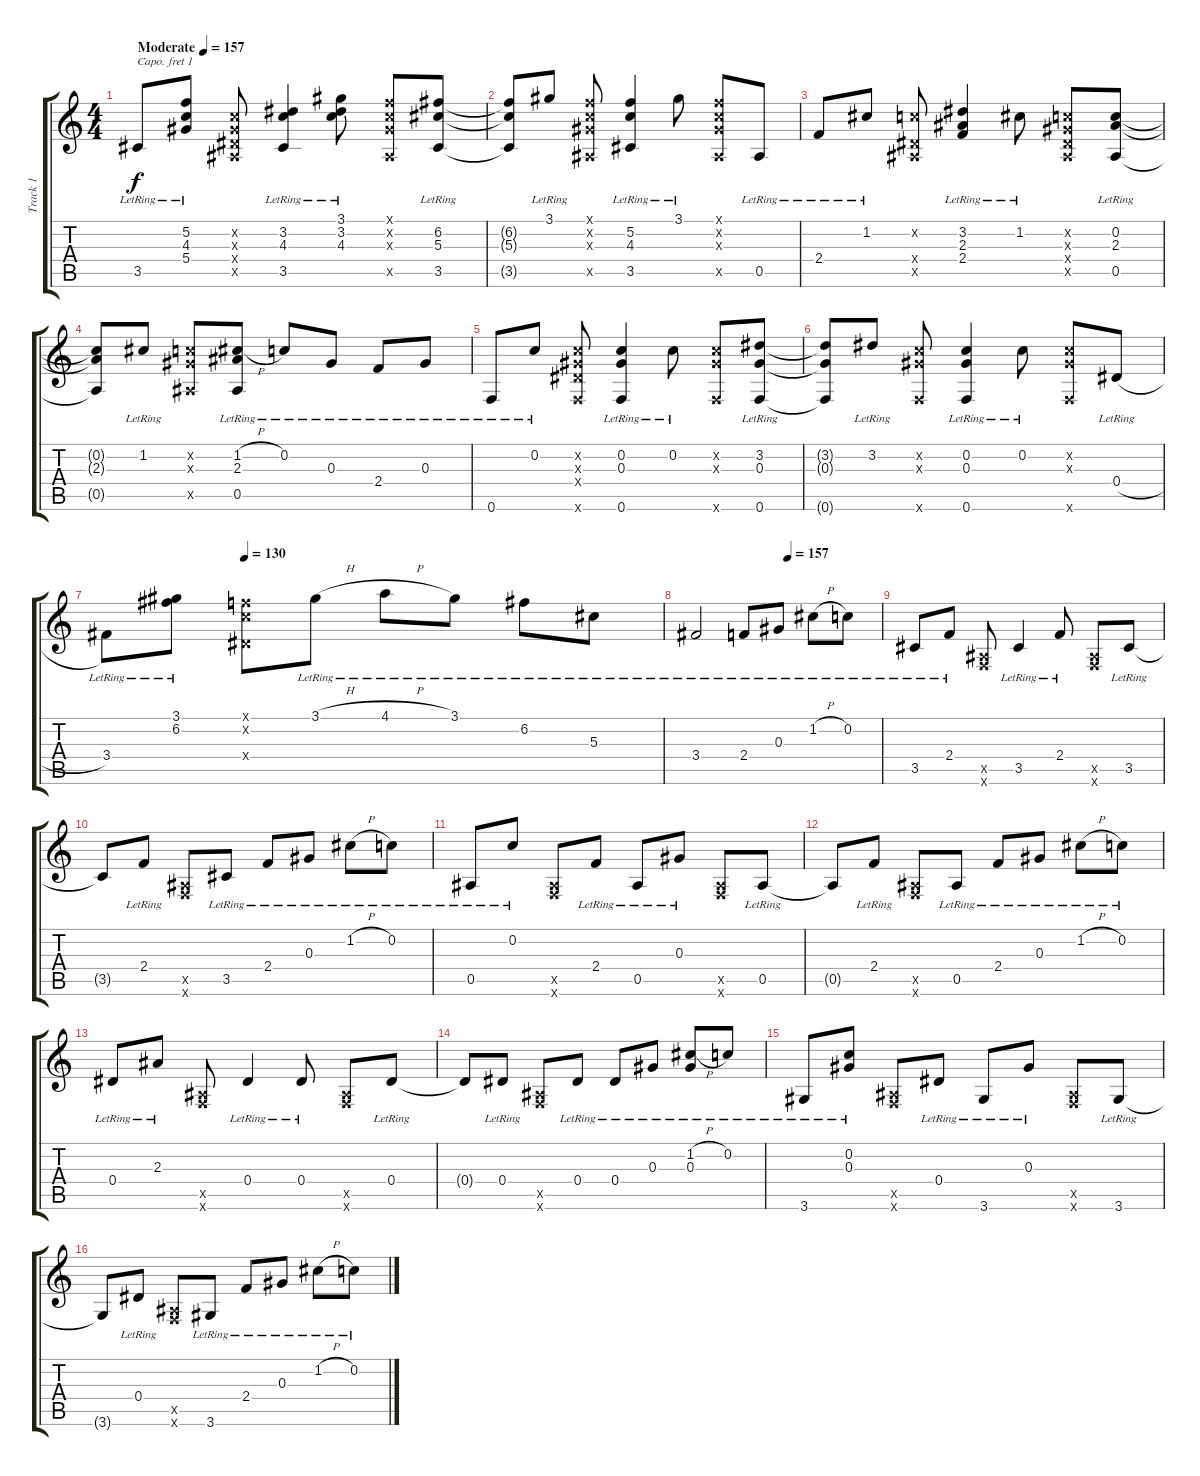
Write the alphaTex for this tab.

\track ("Track 1" "Track 1") {instrument acousticguitarsteel}
\staff {score tabs}
\capo 1
\tuning (E4 B3 G3 D3 A2 E2) {hide}
\ts (4 4)
\tempo (157 "Moderate")
\clef g2
\ks c
3.5{lr}.8{dy f instrument acousticguitarsteel} (5.2{lr} 4.3{lr} 5.4{lr}).8 (0.2{x} 0.3{x} 0.4{x} 0.5{x}).8 (3.2{lr} 4.3{lr} 3.5{lr}).4 (3.1{lr} 3.2{lr} 4.3{lr}).8 (0.1{x} 0.2{x} 0.3{x} 0.5{x}).8 (6.2{lr} 5.3{lr} 3.5{lr}).8 |
(6.2{t} 5.3{t} 3.5{t}).8 3.1{lr}.8 (0.1{x} 0.2{x} 0.3{x} 0.5{x}).8 (5.2{lr} 4.3{lr} 3.5{lr}).4 3.1{lr}.8 (0.1{x} 0.2{x} 0.3{x} 0.5{x}).8 0.5{lr}.8 |
2.4{lr}.8 1.2{lr}.8 (0.2{x} 0.4{x} 0.5{x}).8 (3.2{lr} 2.3{lr} 2.4{lr}).4 1.2{lr}.8 (0.2{x} 0.3{x} 0.4{x} 0.5{x}).8 (0.2{lr} 2.3{lr} 0.5{lr}).8 |
(0.2{t} 2.3{t} 0.5{t}).8 1.2{lr}.8 (0.2{x} 0.3{x} 0.5{x}).8 (1.2{h lr} 2.3{lr} 0.5{lr}).8 0.2{lr}.8 0.3{lr}.8 2.4{lr}.8 0.3{lr}.8 |
0.6{lr}.8 0.2{lr}.8 (0.2{x} 0.3{x} 0.4{x} 0.6{x}).8 (0.2{lr} 0.3{lr} 0.6{lr}).4 0.2{lr}.8 (0.2{x} 0.3{x} 0.6{x}).8 (3.2{lr} 0.3{lr} 0.6{lr}).8 |
(3.2{t} 0.3{t} 0.6{t}).8 3.2{lr}.8 (0.2{x} 0.3{x} 0.6{x}).8 (0.2{lr} 0.3{lr} 0.6{lr}).4 0.2{lr}.8 (0.2{x} 0.3{x} 0.6{x}).8 0.4{h lr}.8 |
\tempo (130 0.25)
3.4{lr}.8{volume 8} (3.1{lr} 6.2{lr}).8 (0.1{x} 0.2{x} 0.4{x}).8 3.1{h lr}.8 4.1{h lr}.8 3.1{lr}.8 6.2{lr}.8 5.3{lr}.8 |
\tempo (157 0.5)
3.4{lr}.2 2.4{lr}.8{volume 13} 0.3{lr}.8 1.2{h lr}.8 0.2{lr}.8 |
3.5{lr}.8 2.4{lr}.8 (0.5{x} 0.6{x}).8 3.5{lr}.4 2.4{lr}.8 (0.5{x} 0.6{x}).8 3.5{lr}.8 |
3.5{t}.8 2.4{lr}.8 (0.5{x} 0.6{x}).8 3.5{lr}.8 2.4{lr}.8 0.3{lr}.8 1.2{h lr}.8 0.2{lr}.8 |
0.5{lr}.8 0.2{lr}.8 (0.5{x} 0.6{x}).8 2.4{lr}.8 0.5{lr}.8 0.3{lr}.8 (0.5{x} 0.6{x}).8 0.5{lr}.8 |
0.5{t}.8 2.4{lr}.8 (0.5{x} 0.6{x}).8 0.5{lr}.8 2.4{lr}.8 0.3{lr}.8 1.2{h lr}.8 0.2{lr}.8 |
0.4{lr}.8 2.3{lr}.8 (0.5{x} 0.6{x}).8 0.4{lr}.4 0.4{lr}.8 (0.5{x} 0.6{x}).8 0.4{lr}.8 |
0.4{t}.8 0.4{lr}.8 (0.5{x} 0.6{x}).8 0.4{lr}.8 0.4{lr}.8 0.3{lr}.8 (1.2{h lr} 0.3{lr}).8 0.2{lr}.8 |
3.6{lr}.8 (0.2{lr} 0.3{lr}).8 (0.5{x} 0.6{x}).8 0.4{lr}.8 3.6{lr}.8 0.3{lr}.8 (0.5{x} 0.6{x}).8 3.6{lr}.8 |
3.6{t}.8 0.4{lr}.8 (0.5{x} 0.6{x}).8 3.6{lr}.8 2.4{lr}.8 0.3{lr}.8 1.2{h lr}.8 0.2{lr}.8
